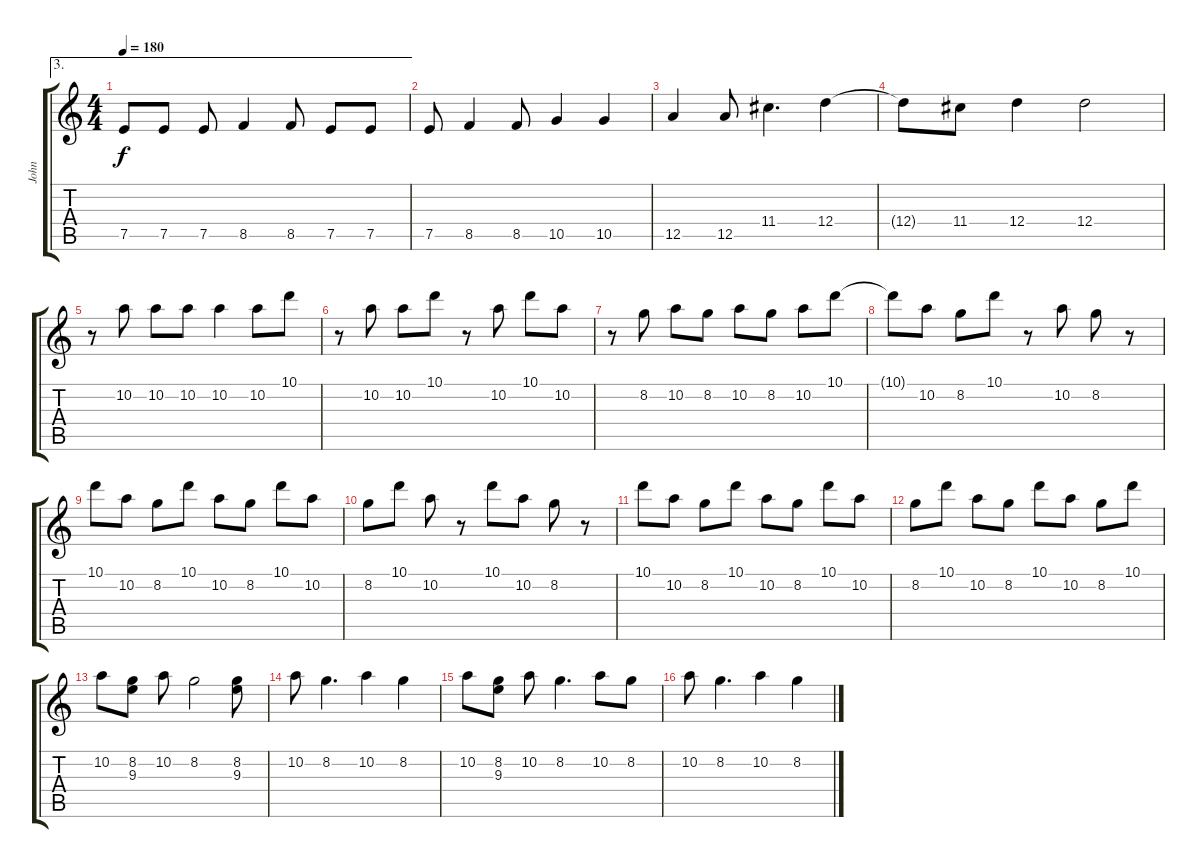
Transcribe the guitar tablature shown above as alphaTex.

\track ("John" "John") {instrument overdrivenguitar}
\staff {score tabs}
\tuning (E4 B3 G3 D3 A2 E2) {hide}
\ae 3
\ts (4 4)
\tempo 180
\clef g2
\ks c
7.5.8{dy f} 7.5.8 7.5.8 8.5.4 8.5.8 7.5.8 7.5.8 |
7.5.8 8.5.4 8.5.8 10.5.4 10.5.4 |
12.5.4 12.5.8 11.4.4{d} 12.4.4 |
12.4{t}.8 11.4.8 12.4.4 12.4.2 |
r.8 10.2.8 10.2.8 10.2.8 10.2.4 10.2.8 10.1.8 |
r.8 10.2.8 10.2.8 10.1.8 r.8 10.2.8 10.1.8 10.2.8 |
r.8 8.2.8 10.2.8 8.2.8 10.2.8 8.2.8 10.2.8 10.1.8 |
10.1{t}.8 10.2.8 8.2.8 10.1.8 r.8 10.2.8 8.2.8 r.8 |
10.1.8 10.2.8 8.2.8 10.1.8 10.2.8 8.2.8 10.1.8 10.2.8 |
8.2.8 10.1.8 10.2.8 r.8 10.1.8 10.2.8 8.2.8 r.8 |
10.1.8 10.2.8 8.2.8 10.1.8 10.2.8 8.2.8 10.1.8 10.2.8 |
8.2.8 10.1.8 10.2.8 8.2.8 10.1.8 10.2.8 8.2.8 10.1.8 |
10.2.8 (8.2 9.3).8 10.2.8 8.2.2 (8.2 9.3).8 |
10.2.8 8.2.4{d} 10.2.4 8.2.4 |
10.2.8 (8.2 9.3).8 10.2.8 8.2.4{d} 10.2.8 8.2.8 |
10.2.8 8.2.4{d} 10.2.4 8.2.4
